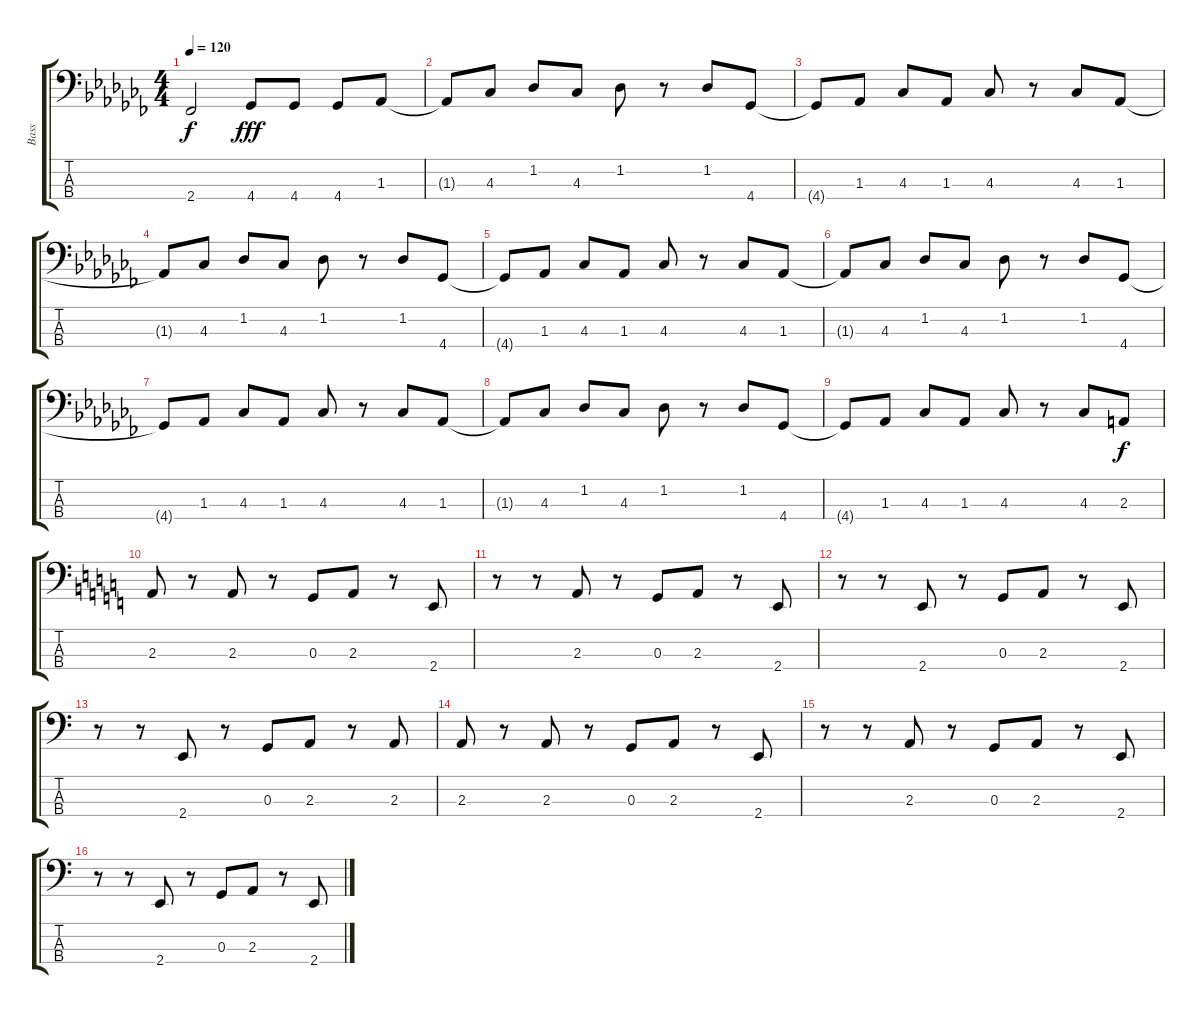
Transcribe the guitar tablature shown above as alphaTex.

\track ("Bass" "Bass") {instrument slapbass1}
\staff {score tabs}
\tuning (F2 C2 G1 D1) {hide}
\ts (4 4)
\tempo 120
\clef f4
\ks abminor
2.4.2{dy f} 4.4.8{dy fff} 4.4.8 4.4.8 1.3.8 |
1.3{t}.8 4.3.8 1.2.8 4.3.8 1.2.8 r.8 1.2.8 4.4.8 |
4.4{t}.8 1.3.8 4.3.8 1.3.8 4.3.8 r.8 4.3.8 1.3.8 |
1.3{t}.8 4.3.8 1.2.8 4.3.8 1.2.8 r.8 1.2.8 4.4.8 |
4.4{t}.8 1.3.8 4.3.8 1.3.8 4.3.8 r.8 4.3.8 1.3.8 |
1.3{t}.8 4.3.8 1.2.8 4.3.8 1.2.8 r.8 1.2.8 4.4.8 |
4.4{t}.8 1.3.8 4.3.8 1.3.8 4.3.8 r.8 4.3.8 1.3.8 |
1.3{t}.8 4.3.8 1.2.8 4.3.8 1.2.8 r.8 1.2.8 4.4.8 |
4.4{t}.8 1.3.8 4.3.8 1.3.8 4.3.8 r.8 4.3.8 2.3.8{dy f} |
\ks aminor
2.3.8 r.8 2.3.8 r.8 0.3.8 2.3.8 r.8 2.4.8 |
r.8 r.8 2.3.8 r.8 0.3.8 2.3.8 r.8 2.4.8 |
r.8 r.8 2.4.8 r.8 0.3.8 2.3.8 r.8 2.4.8 |
r.8 r.8 2.4.8 r.8 0.3.8 2.3.8 r.8 2.3.8 |
2.3.8 r.8 2.3.8 r.8 0.3.8 2.3.8 r.8 2.4.8 |
r.8 r.8 2.3.8 r.8 0.3.8 2.3.8 r.8 2.4.8 |
r.8 r.8 2.4.8 r.8 0.3.8 2.3.8 r.8 2.4.8
